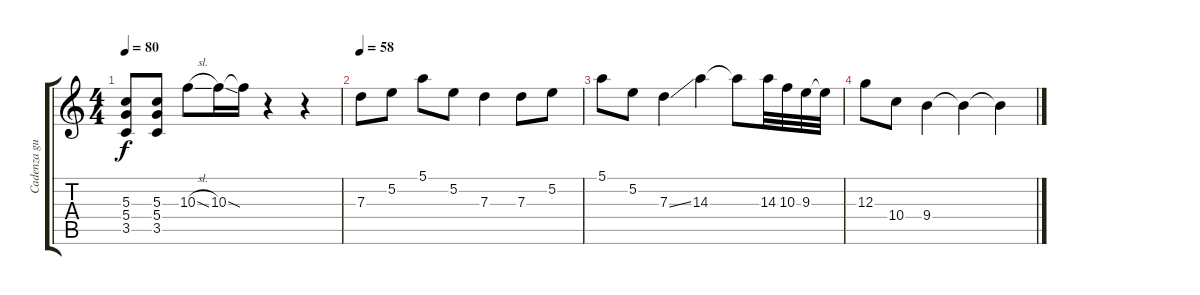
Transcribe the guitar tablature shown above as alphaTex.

\track ("Cadenza guitar" "Cadenza gu") {instrument electricguitarclean}
\staff {score tabs}
\tuning (E4 B3 G3 D3 A2 E2) {hide}
\ts (4 4)
\tempo 80
\clef g2
\ks c
(5.3 5.4 3.5).8{dy f} (5.3 5.4 3.5).8 10.3{sl}.8 10.3{sod}.16 10.3{t}.16 r.4 r.4 |
\tempo 58
7.3.8{instrument electricguitarclean} 5.2.8 5.1.8 5.2.8 7.3.4 7.3.8 5.2.8 |
5.1.8 5.2.8 7.3{ss}.4 14.3.4 14.3{t}.8 14.3.32{volume 0} 10.3.32 9.3.32 9.3{t}.32 |
12.3.8 10.4.8 9.4.4 9.4{t}.4 9.4{t}.4
